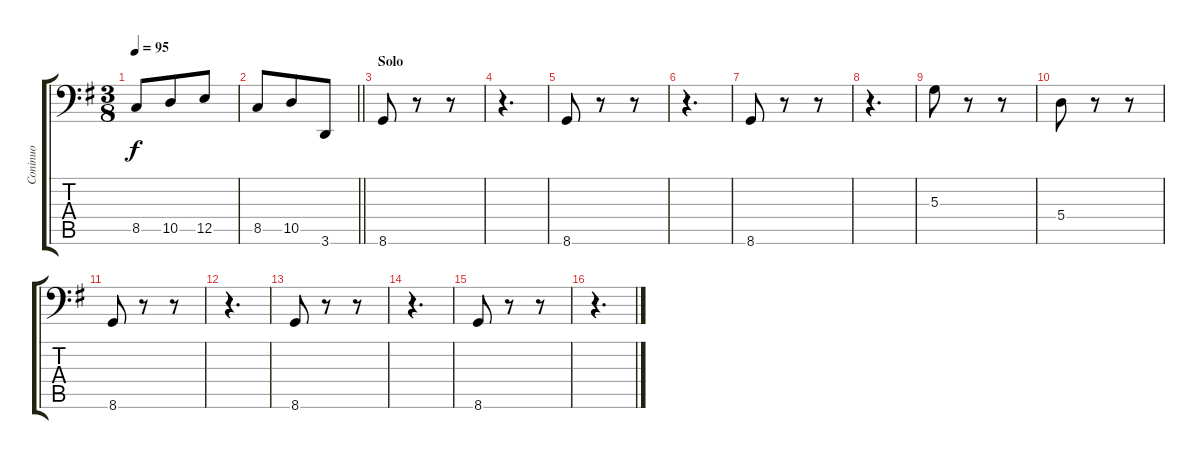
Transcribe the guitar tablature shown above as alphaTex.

\track ("Coninuo" "Coninuo") {instrument contrabass}
\staff {score tabs}
\tuning (C3 G2 D2 A1 E1 B0) {hide}
\ts (3 8)
\tempo 95
\clef f4
\ks g
8.5{t}.8{dy f beam Up} 10.5.8{beam Up} 12.5.8{beam Up} |
\barLineRight lightlight
8.5.8 10.5.8 3.6.8 |
\section ("" "Solo")
8.6.8 r.8 r.8 |
r.4{d} |
8.6.8 r.8 r.8 |
r.4{d} |
8.6.8 r.8 r.8 |
r.4{d} |
5.3.8 r.8 r.8 |
5.4.8 r.8 r.8 |
8.6.8 r.8 r.8 |
r.4{d} |
8.6.8 r.8 r.8 |
r.4{d} |
8.6.8 r.8 r.8 |
r.4{d}
